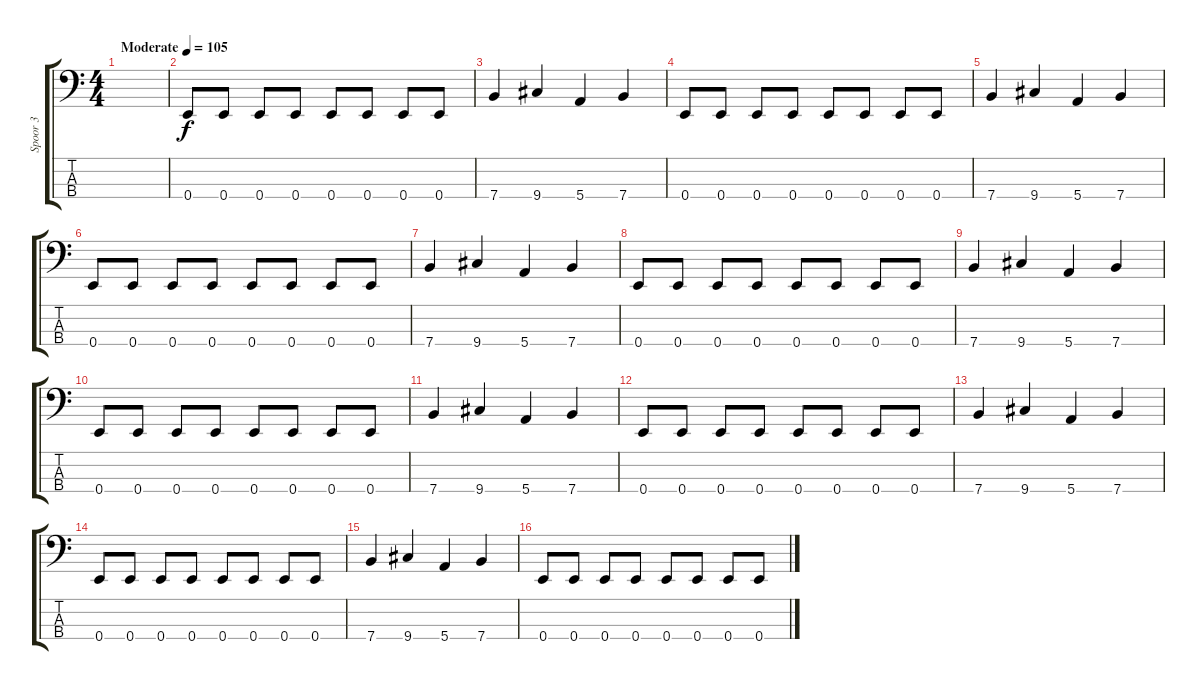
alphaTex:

\track ("Spoor 3" "Spoor 3") {instrument electricbassfinger}
\staff {score tabs}
\tuning (G2 D2 A1 E1) {hide}
\ts (4 4)
\tempo (105 "Moderate")
\clef f4
\ks c
|
0.4.8 0.4.8 0.4.8 0.4.8 0.4.8 0.4.8 0.4.8 0.4.8 |
7.4.4 9.4.4 5.4.4 7.4.4 |
0.4.8 0.4.8 0.4.8 0.4.8 0.4.8 0.4.8 0.4.8 0.4.8 |
7.4.4 9.4.4 5.4.4 7.4.4 |
0.4.8 0.4.8 0.4.8 0.4.8 0.4.8 0.4.8 0.4.8 0.4.8 |
7.4.4 9.4.4 5.4.4 7.4.4 |
0.4.8 0.4.8 0.4.8 0.4.8 0.4.8 0.4.8 0.4.8 0.4.8 |
7.4.4 9.4.4 5.4.4 7.4.4 |
0.4.8 0.4.8 0.4.8 0.4.8 0.4.8 0.4.8 0.4.8 0.4.8 |
7.4.4 9.4.4 5.4.4 7.4.4 |
0.4.8 0.4.8 0.4.8 0.4.8 0.4.8 0.4.8 0.4.8 0.4.8 |
7.4.4 9.4.4 5.4.4 7.4.4 |
0.4.8 0.4.8 0.4.8 0.4.8 0.4.8 0.4.8 0.4.8 0.4.8 |
7.4.4 9.4.4 5.4.4 7.4.4 |
0.4.8 0.4.8 0.4.8 0.4.8 0.4.8 0.4.8 0.4.8 0.4.8
